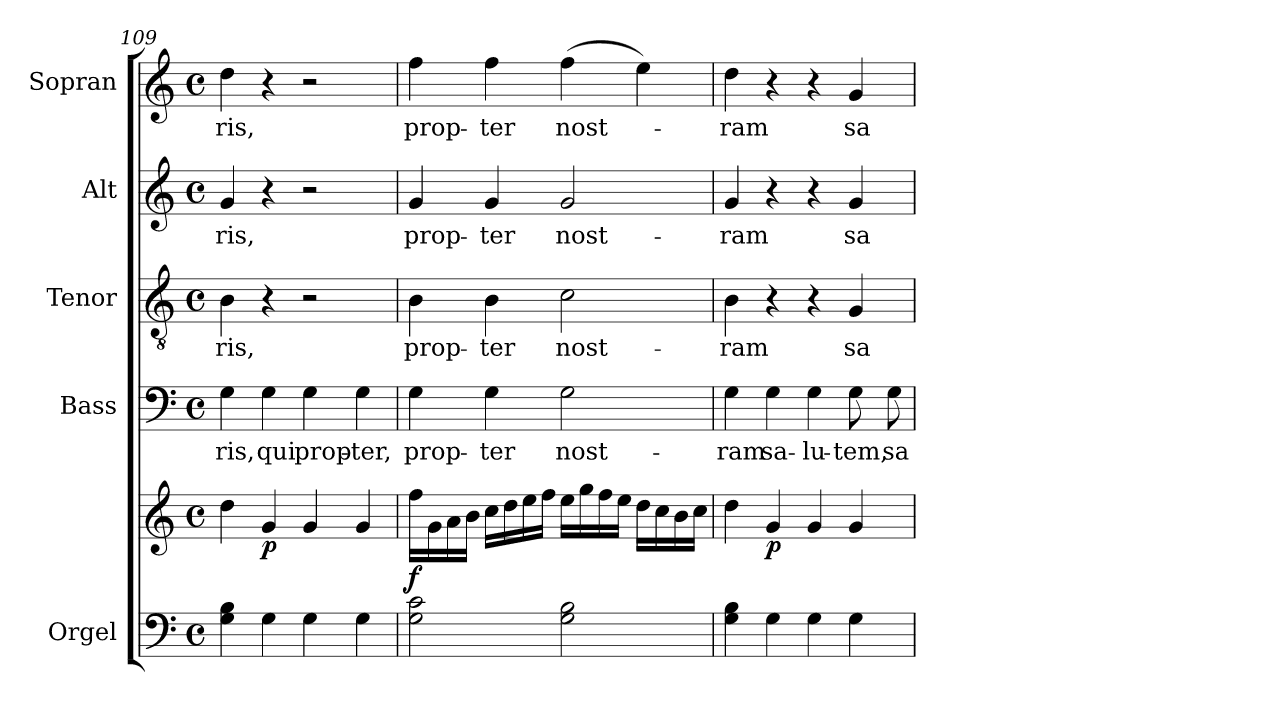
**kern	**kern	**dynam	**kern	**text	**kern	**text	**kern	**text	**kern	**text
*part5	*part5	*part5	*part4	*part4	*part3	*part3	*part2	*part2	*part1	*part1
*staff6	*staff5	*staff5/6	*staff4	*staff4	*staff3	*staff3	*staff2	*staff2	*staff1	*staff1
*I"Orgel	*	*	*I"Bass	*	*I"Tenor	*	*I"Alt	*	*I"Sopran	*
*I'Org.	*	*	*I'B.	*	*I'T.	*	*I'A.	*	*I'S.	*
*clefF4	*clefG2	*	*clefF4	*	*clefGv2	*	*clefG2	*	*clefG2	*
*k[]	*k[]	*	*k[]	*	*k[]	*	*k[]	*	*k[]	*
*C:	*C:	*	*C:	*	*C:	*	*C:	*	*C:	*
*M4/4	*M4/4	*	*M4/4	*	*M4/4	*	*M4/4	*	*M4/4	*
*met(c)	*met(c)	*	*met(c)	*	*met(c)	*	*met(c)	*	*met(c)	*
=109	=109	=109	=109	=109	=109	=109	=109	=109	=109	=109
!	!	!	!	!LO:LY:b	!	!LO:LY:b	!	!LO:LY:b	!	!LO:LY:b
4G\ 4B\	4dd\	.	4G\	-ris,	4B\	-ris,	4g/	-ris,	4dd\	-ris,
!	!	!LO:DY:b	!	!LO:LY:b	!	!	!	!	!	!
4G\	4g/	p	4G\	qui	4r	.	4r	.	4r	.
!	!	!	!	!LO:LY:b	!	!	!	!	!	!
4G\	4g/	.	4G\	prop-	2r	.	2r	.	2r	.
!	!	!	!	!LO:LY:b	!	!	!	!	!	!
4G\	4g/	.	4G\	-ter,	.	.	.	.	.	.
=110	=110	=110	=110	=110	=110	=110	=110	=110	=110	=110
!	!	!LO:DY:b	!	!LO:LY:b	!	!LO:LY:b	!	!LO:LY:b	!	!LO:LY:b
2G\ 2c\	16ff\LL	f	4G\	prop-	4B\	prop-	4g/	prop-	4ff\	prop-
.	16g\	.	.	.	.	.	.	.	.	.
.	16a\	.	.	.	.	.	.	.	.	.
.	16b\JJ	.	.	.	.	.	.	.	.	.
!	!	!	!	!LO:LY:b	!	!LO:LY:b	!	!LO:LY:b	!	!LO:LY:b
.	16cc\LL	.	4G\	-ter	4B\	-ter	4g/	-ter	4ff\	-ter
.	16dd\	.	.	.	.	.	.	.	.	.
.	16ee\	.	.	.	.	.	.	.	.	.
.	16ff\JJ	.	.	.	.	.	.	.	.	.
!	!	!	!	!LO:LY:b	!	!LO:LY:b	!	!LO:LY:b	!	!LO:LY:b
2G\ 2B\	16ee\LL	.	2G\	nost-	2c\	nost-	2g/	nost-	(>4ff\	nost-
.	16gg\	.	.	.	.	.	.	.	.	.
.	16ff\	.	.	.	.	.	.	.	.	.
.	16ee\JJ	.	.	.	.	.	.	.	.	.
.	16dd\LL	.	.	.	.	.	.	.	4ee\)	.
.	16cc\	.	.	.	.	.	.	.	.	.
.	16b\	.	.	.	.	.	.	.	.	.
.	16cc\JJ	.	.	.	.	.	.	.	.	.
=111	=111	=111	=111	=111	=111	=111	=111	=111	=111	=111
!	!	!	!	!LO:LY:b	!	!LO:LY:b	!	!LO:LY:b	!	!LO:LY:b
4G\ 4B\	4dd\	.	4G\	-ram	4B\	-ram	4g/	-ram	4dd\	-ram
!	!	!LO:DY:b	!	!LO:LY:b	!	!	!	!	!	!
4G\	4g/	p	4G\	sa-	4r	.	4r	.	4r	.
!	!	!	!	!LO:LY:b	!	!	!	!	!	!
4G\	4g/	.	4G\	-lu-	4r	.	4r	.	4r	.
!	!	!	!	!LO:LY:b	!	!LO:LY:b	!	!LO:LY:b	!	!LO:LY:b
4G\	4g/	.	8G\	-tem,	4G/	sa-	4g/	sa-	4g/	sa-
!	!	!	!	!LO:LY:b	!	!	!	!	!	!
.	.	.	8G\	sa-	.	.	.	.	.	.
=	=	=	=	=	=	=	=	=	=	=
*-	*-	*-	*-	*-	*-	*-	*-	*-	*-	*-
